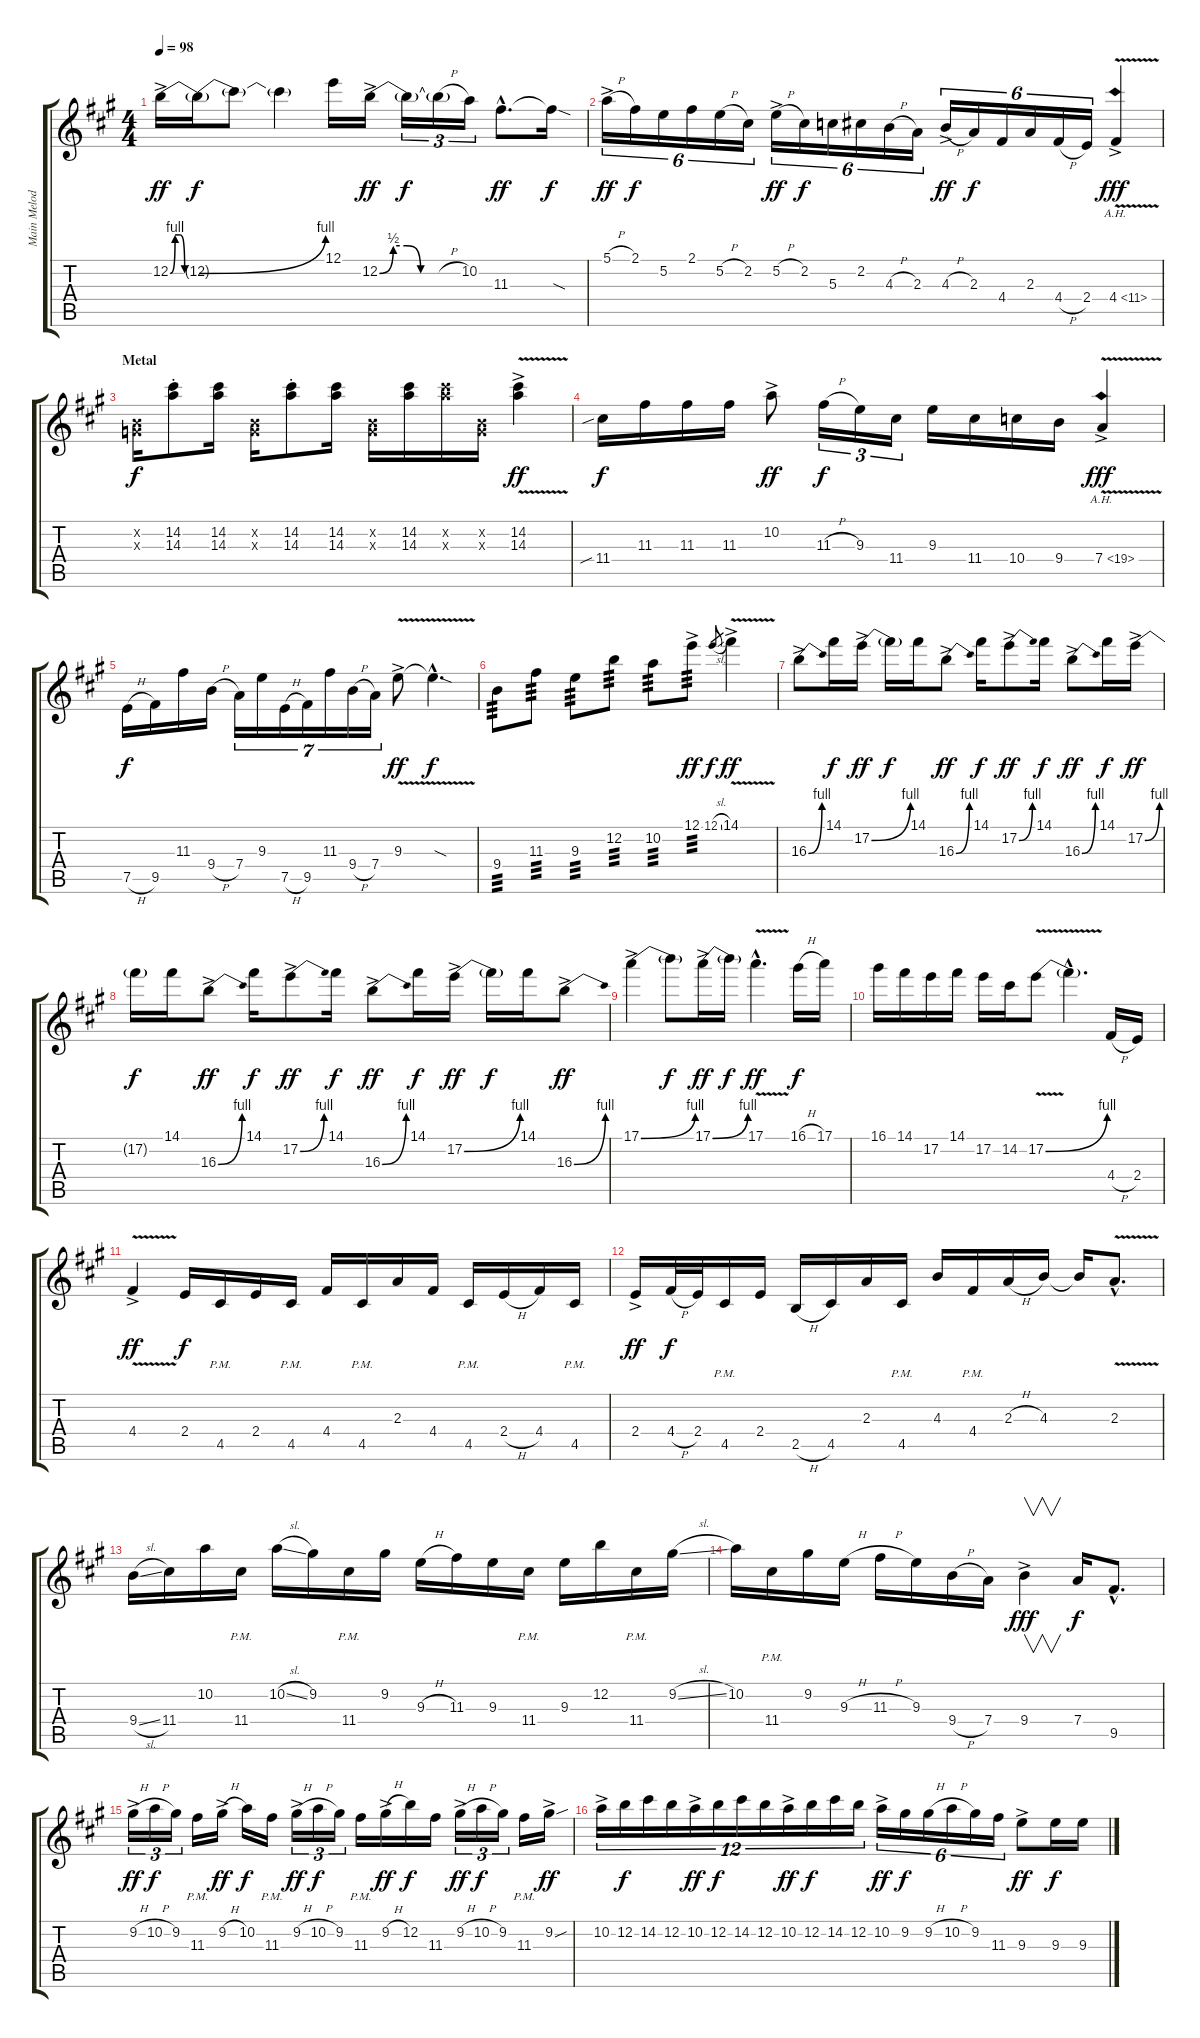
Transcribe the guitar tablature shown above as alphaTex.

\track ("Main Melody" "Main Melod") {instrument overdrivenguitar}
\staff {score tabs}
\tuning (E4 B3 G3 D3 A2 E2) {hide}
\ts (4 4)
\tempo 98
\clef g2
\ks a
12.2{be (custom 0 0 10 4 20 4 30 0 60 0) ac}.16{dy ff} 12.2{be (bend 0 0 60 4) t}.16{dy f} 12.2{t}.8 12.2{t}.4 12.1.16 12.2{be (custom 0 0 10 2 20 2 30 0 60 0) ac}.16{dy ff} 12.2{t}.16{tu (3 2) dy f} 12.2{h t}.16{tu (3 2)} 10.2.16{tu (3 2)} 11.3{hac}.8{d dy ff} 11.3{sod t}.16{dy f} |
5.1{h ac}.16{tu (6 4) dy ff} 2.1.16{tu (6 4) dy f} 5.2.16{tu (6 4)} 2.1.16{tu (6 4)} 5.2{h}.16{tu (6 4)} 2.2.16{tu (6 4)} 5.2{h ac}.16{tu (6 4) dy ff} 2.2.16{tu (6 4) dy f} 5.3.16{tu (6 4)} 2.2.16{tu (6 4)} 4.3{h}.16{tu (6 4)} 2.3.16{tu (6 4)} 4.3{h ac}.16{tu (6 4) dy ff} 2.3.16{tu (6 4) dy f} 4.4.16{tu (6 4)} 2.3.16{tu (6 4)} 4.4{h}.16{tu (6 4)} 2.4.16{tu (6 4)} 4.4{ah 7 v ac}.4{dy fff} |
\section ("" "Metal")
(0.2{x} 0.3{x}).16{dy f} (14.2 14.3{st}).8 (14.2 14.3).16 (0.2{x} 0.3{x}).16 (14.2 14.3{st}).8 (14.2 14.3).16 (0.2{x} 0.3{x}).16 (14.2 14.3).16 (14.2{x} 14.3{x}).16 (0.2{x} 0.3{x}).16 (14.2 14.3{v ac}).4{dy ff} |
11.4{sib}.16{dy f} 11.3.16 11.3.16 11.3.16 10.2{ac}.8{dy ff} 11.3{h}.16{tu (3 2) dy f} 9.3.16{tu (3 2)} 11.4.16{tu (3 2)} 9.3.16 11.4.16 10.4.16 9.4.16 7.4{ah 12 v ac}.4{dy fff} |
7.5{h}.16{dy f} 9.5.16 11.3.16 9.4{h}.16 7.4.16{tu (7 4)} 9.3.16{tu (7 4)} 7.5{h}.16{tu (7 4)} 9.5.16{tu (7 4)} 11.3.16{tu (7 4)} 9.4{h}.16{tu (7 4)} 7.4.16{tu (7 4)} 9.3{v ac}.8{dy ff} 9.3{sod hac t}.4{d dy f} |
9.4.8{tp 3} 11.3.8{tp 3} 9.3.8{tp 3} 12.2.8{tp 3} 10.2.8{tp 3} 12.1{ac}.8{tp 3 dy ff} 12.1{sl}.8{gr dy f} 14.1{v ac}.4{dy ff} |
16.3{be (bend 0 0 60 4) ac}.8 14.1.16{dy f} 17.2{be (bend 0 0 60 4) ac}.16{dy ff} 17.2{t}.16{dy f} 14.1.16 16.3{be (bend 0 0 60 4) ac}.8{dy ff} 14.1.16{dy f} 17.2{be (bend 0 0 60 4) ac}.8{dy ff} 14.1.16{dy f} 16.3{be (bend 0 0 60 4) ac}.8{dy ff} 14.1.16{dy f} 17.2{be (bend 0 0 60 4) ac}.16{dy ff} |
17.2{t}.16{dy f} 14.1.16 16.3{be (bend 0 0 60 4) ac}.8{dy ff} 14.1.16{dy f} 17.2{be (bend 0 0 60 4) ac}.8{dy ff} 14.1.16{dy f} 16.3{be (bend 0 0 60 4) ac}.8{dy ff} 14.1.16{dy f} 17.2{be (bend 0 0 60 4) ac}.16{dy ff} 17.2{t}.16{dy f} 14.1.16 16.3{be (bend 0 0 60 4) ac}.8{dy ff} |
17.1{be (bend 0 0 60 4) ac}.4 17.1{t}.8{dy f} 17.1{be (bend 0 0 60 4) ac}.16{dy ff} 17.1{t}.16{dy f} 17.1{v hac}.4{d dy ff} 16.1{h}.16{dy f} 17.1.16 |
16.1.16 14.1.16 17.2.16 14.1.16 17.2.16 14.2.16 17.2{be (bend 0 0 60 4) v}.8 17.2{hac t}.4{d} 4.4{h}.16 2.4.16 |
4.4{v ac}.4{dy ff} 2.4.16{dy f} 4.5{pm}.16 2.4.16 4.5{pm}.16 4.4.16 4.5{pm}.16 2.3.16 4.4.16 4.5{pm}.16 2.4{h}.16 4.4.16 4.5{pm}.16 |
2.4{ac}.16{dy ff} 4.4{h}.32{dy f} 2.4.32 4.5{pm}.16 2.4.16 2.5{h}.16 4.5.16 2.3.16 4.5{pm}.16 4.3.16 4.4{pm}.16 2.3{h}.16 4.3.16 4.3{t}.16 2.3{v hac}.8{d} |
9.4{sl}.16 11.4.16 10.2.16 11.4{pm}.16 10.2{sl}.16 9.2.16 11.4{pm}.16 9.2.16 9.3{h}.16 11.3.16 9.3.16 11.4{pm}.16 9.3.16 12.2.16 11.4{pm}.16 9.2{sl}.16 |
10.2.16 11.4{pm}.16 9.2.16 9.3{h}.16 11.3{h}.16 9.3.16 9.4{h}.16 7.4.16 9.4{ac}.4{v dy fff} 7.4.16{dy f} 9.5{hac}.8{d} |
9.2{h ac}.16{tu (3 2) dy ff} 10.2{h}.16{tu (3 2) dy f} 9.2.16{tu (3 2)} 11.3{pm}.16 9.2{h ac}.16{dy ff} 10.2.16{dy f} 11.3{pm}.16 9.2{h ac}.16{tu (3 2) dy ff} 10.2{h}.16{tu (3 2) dy f} 9.2.16{tu (3 2)} 11.3{pm}.16 9.2{h ac}.16{dy ff} 12.2.16{dy f} 11.3.16 9.2{h ac}.16{tu (3 2) dy ff} 10.2{h}.16{tu (3 2) dy f} 9.2.16{tu (3 2)} 11.3{pm}.16 9.2{sou ac}.16{dy ff} |
10.2{ac}.16{tu (12 8)} 12.2.16{tu (12 8) dy f} 14.2.16{tu (12 8)} 12.2.16{tu (12 8)} 10.2{ac}.16{tu (12 8) dy ff} 12.2.16{tu (12 8) dy f} 14.2.16{tu (12 8)} 12.2.16{tu (12 8)} 10.2{ac}.16{tu (12 8) dy ff} 12.2.16{tu (12 8) dy f} 14.2.16{tu (12 8)} 12.2.16{tu (12 8)} 10.2{ac}.16{tu (6 4) dy ff} 9.2.16{tu (6 4) dy f} 9.2{h}.16{tu (6 4)} 10.2{h}.16{tu (6 4)} 9.2.16{tu (6 4)} 11.3.16{tu (6 4)} 9.3{ac}.8{dy ff} 9.3.16{dy f} 9.3.16
